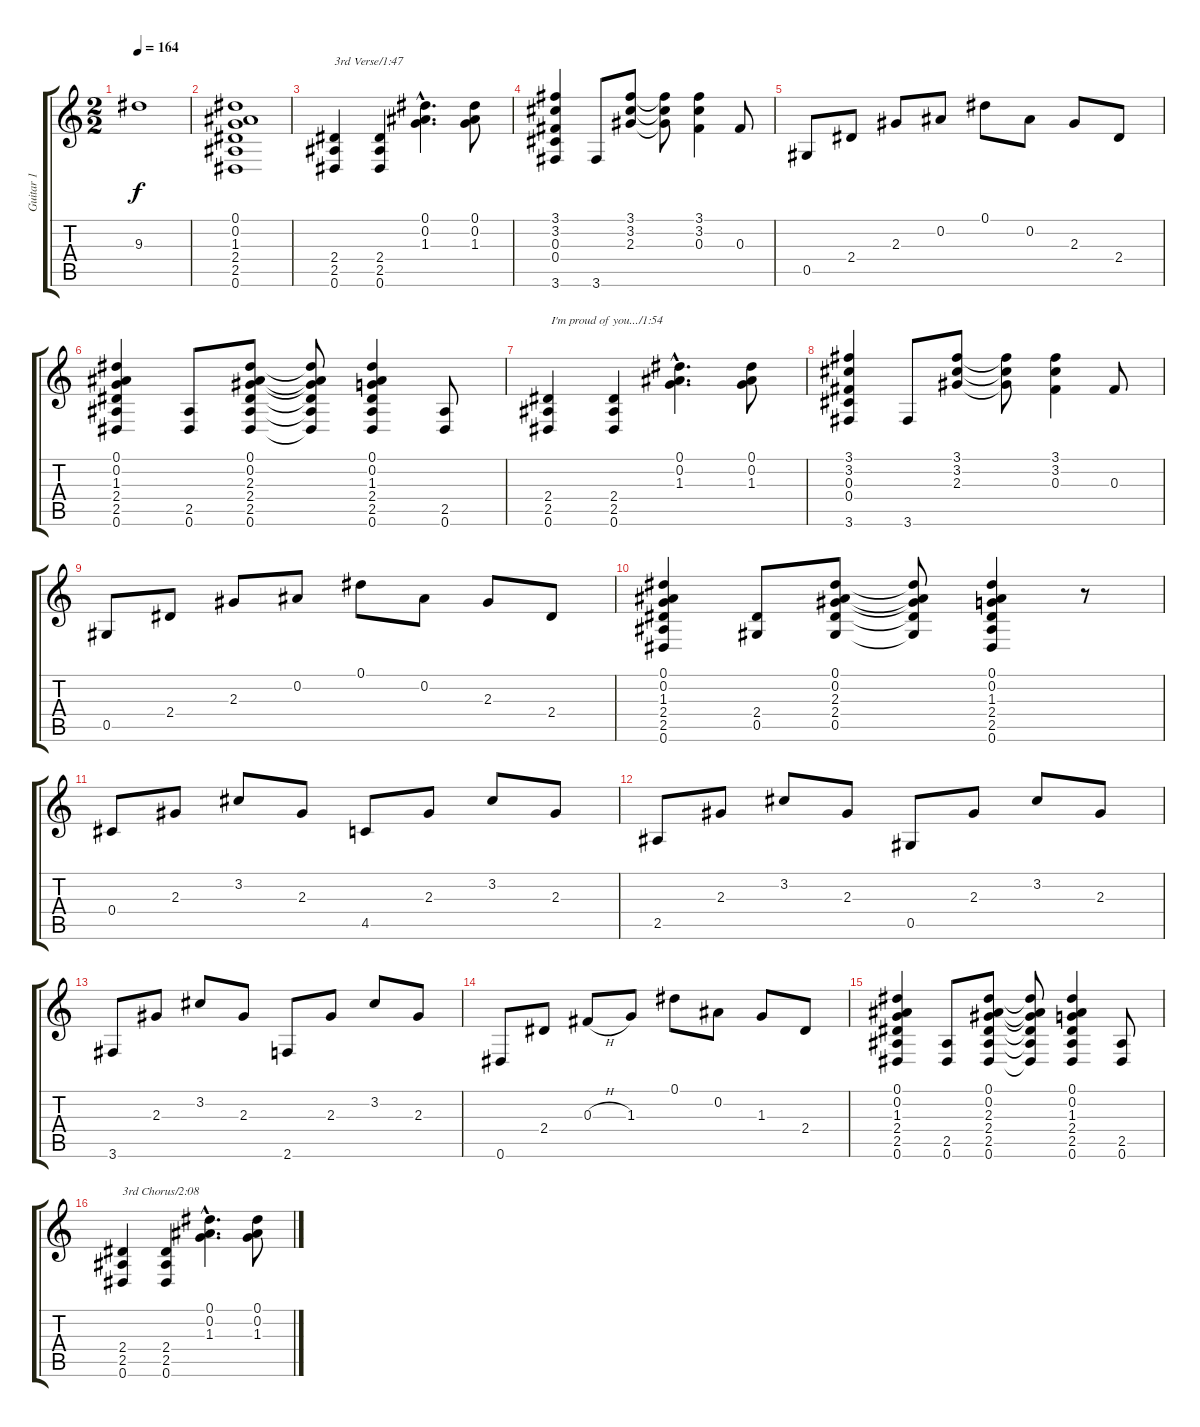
\track ("Guitar 1" "Guitar 1") {instrument acousticguitarsteel}
\staff {score tabs}
\tuning (Eb4 Bb3 Gb3 Db3 Ab2 Eb2) {hide}
\ts (2 2)
\tempo 164
\clef g2
\ks c
9.3.1{dy f} |
(0.1 0.2 1.3 2.4 2.5 0.6).1 |
(2.4 2.5 0.6).4{txt "3rd Verse/1:47"} (2.4 2.5 0.6).4 (0.1{hac} 0.2{hac} 1.3{hac}).4{d} (0.1 0.2 1.3).8 |
(3.1 3.2 0.3 0.4 3.6).4 3.6.8 (3.1 3.2 2.3).8 (3.1{t} 3.2{t} 2.3{t}).8 (3.1 3.2 0.3).4 0.3.8 |
0.5.8 2.4.8 2.3.8 0.2.8 0.1.8 0.2.8 2.3.8 2.4.8 |
(0.1 0.2 1.3 2.4 2.5 0.6).4 (2.5 0.6).8 (0.1 0.2 2.3 2.4 2.5 0.6).8 (0.1{t} 0.2{t} 2.3{t} 2.4{t} 2.5{t} 0.6{t}).8 (0.1 0.2 1.3 2.4 2.5 0.6).4 (2.5 0.6).8 |
(2.4 2.5 0.6).4{txt " I'm proud of you.../1:54"} (2.4 2.5 0.6).4 (0.1{hac} 0.2{hac} 1.3{hac}).4{d} (0.1 0.2 1.3).8 |
(3.1 3.2 0.3 0.4 3.6).4 3.6.8 (3.1 3.2 2.3).8 (3.1{t} 3.2{t} 2.3{t}).8 (3.1 3.2 0.3).4 0.3.8 |
0.5.8 2.4.8 2.3.8 0.2.8 0.1.8 0.2.8 2.3.8 2.4.8 |
(0.1 0.2 1.3 2.4 2.5 0.6).4 (2.4 0.5).8 (0.1 0.2 2.3 2.4 0.5).8 (0.1{t} 0.2{t} 2.3{t} 2.4{t} 0.5{t}).8 (0.1 0.2 1.3 2.4 2.5 0.6).4 r.8 |
0.4.8 2.3.8 3.2.8 2.3.8 4.5.8 2.3.8 3.2.8 2.3.8 |
2.5.8 2.3.8 3.2.8 2.3.8 0.5.8 2.3.8 3.2.8 2.3.8 |
3.6.8 2.3.8 3.2.8 2.3.8 2.6.8 2.3.8 3.2.8 2.3.8 |
0.6.8 2.4.8 0.3{h}.8 1.3.8 0.1.8 0.2.8 1.3.8 2.4.8 |
(0.1 0.2 1.3 2.4 2.5 0.6).4 (2.5 0.6).8 (0.1 0.2 2.3 2.4 2.5 0.6).8 (0.1{t} 0.2{t} 2.3{t} 2.4{t} 2.5{t} 0.6{t}).8 (0.1 0.2 1.3 2.4 2.5 0.6).4 (2.5 0.6).8 |
(2.4 2.5 0.6).4{txt "3rd Chorus/2:08"} (2.4 2.5 0.6).4 (0.1{hac} 0.2{hac} 1.3{hac}).4{d} (0.1 0.2 1.3).8
